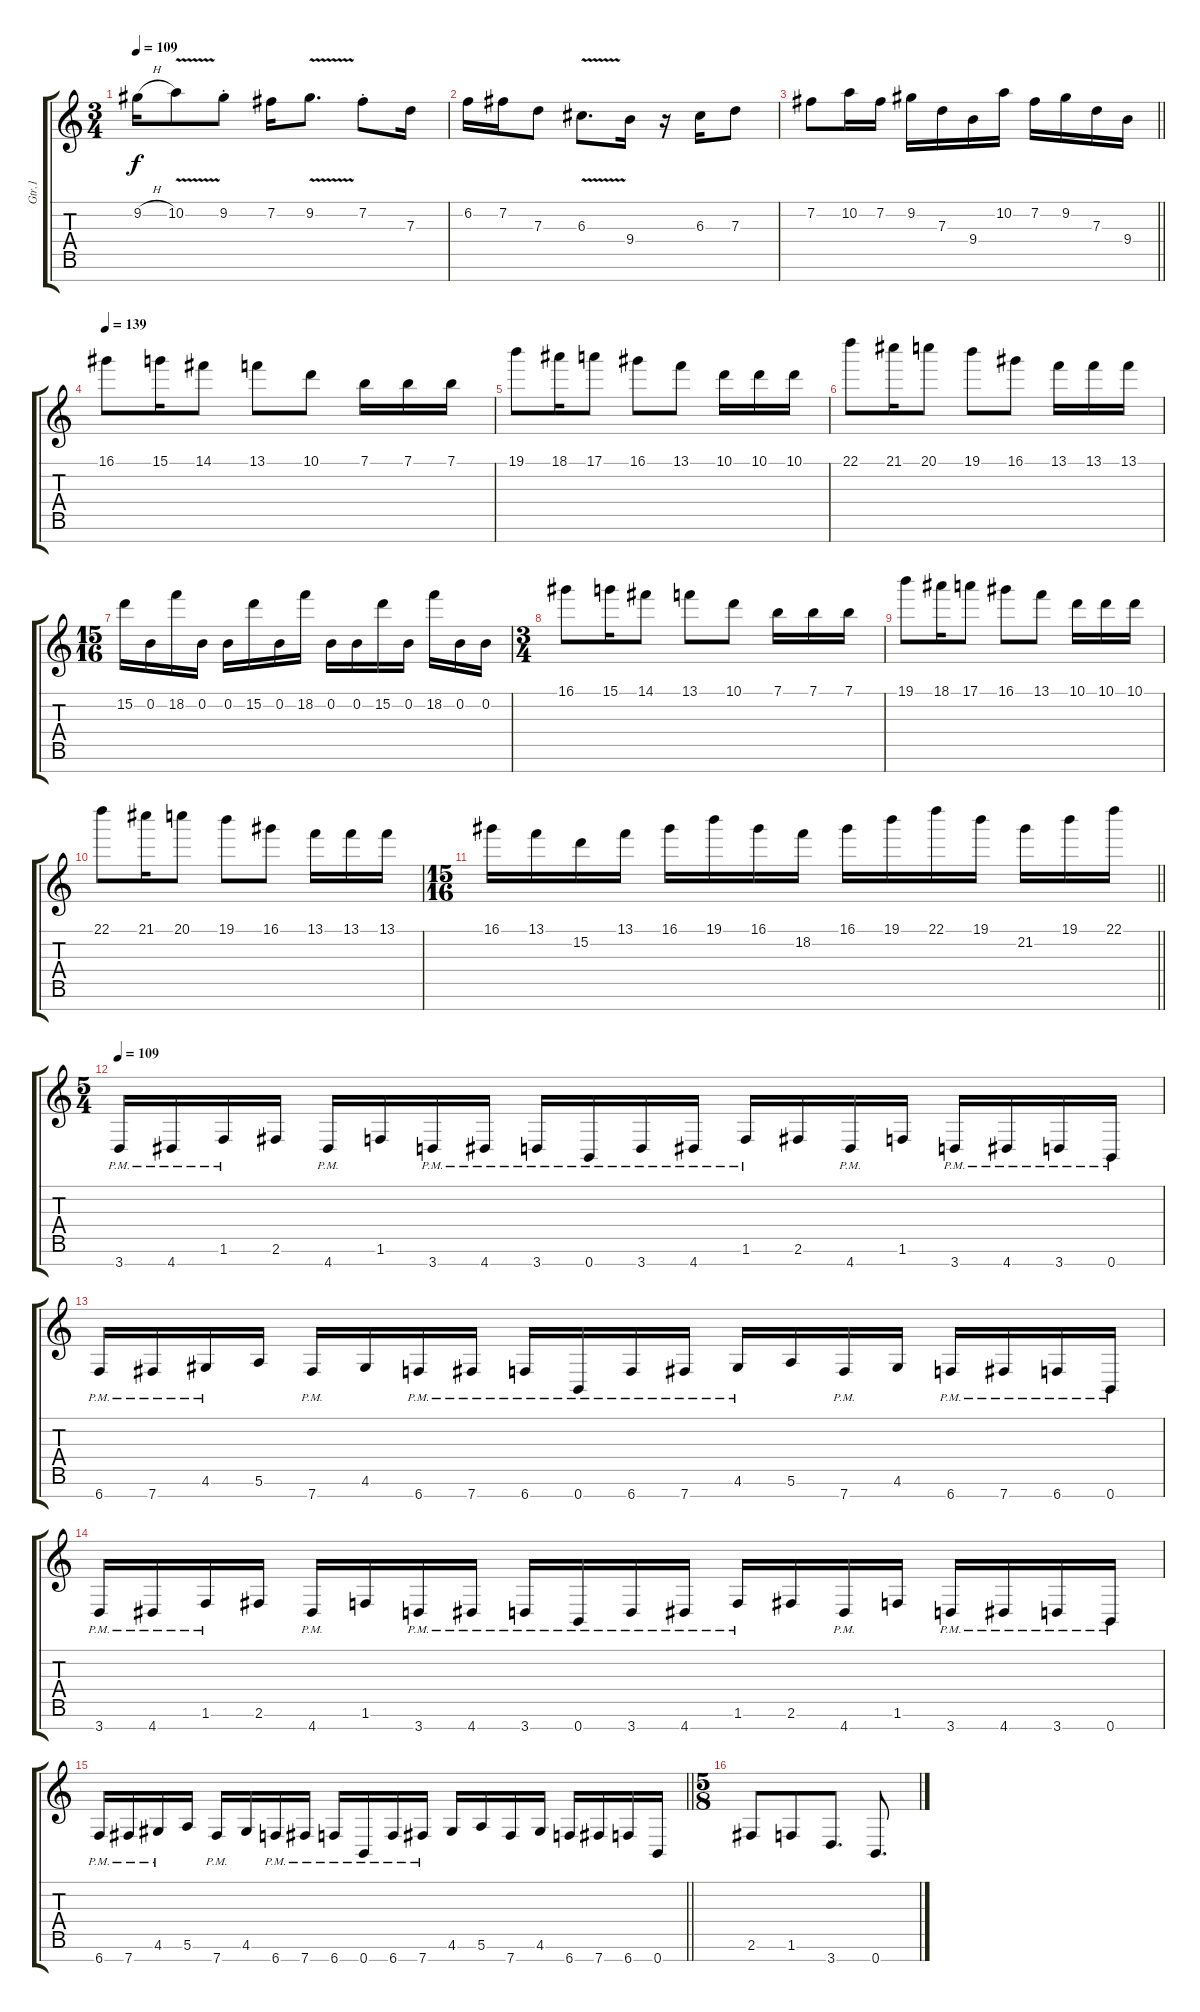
\track ("Gtr.1" "Gtr.1") {instrument distortionguitar}
\staff {score tabs}
\tuning (E4 B3 G3 D3 A2 E2 B1) {hide}
\ts (3 4)
\tempo 109
\clef g2
\ks c
9.2{h}.16{dy f} 10.2{v}.8 9.2{st}.8 7.2.16 9.2{v}.8{d} 7.2{st}.8 7.3.16 |
6.2.16 7.2.16 7.3.8 6.3{v}.8{d} 9.4.16 r.16 6.3.16 7.3.8 |
\barLineRight lightlight
7.2.8 10.2.16 7.2.16 9.2.16 7.3.16 9.4.16 10.2.16 7.2.16 9.2.16 7.3.16 9.4.16 |
\tempo 139
16.1.8{instrument distortionguitar} 15.1.16 14.1.8 13.1.8 10.1.8 7.1.16 7.1.16 7.1.16 |
19.1.8 18.1.16 17.1.8 16.1.8 13.1.8 10.1.16 10.1.16 10.1.16 |
22.1.8 21.1.16 20.1.8 19.1.8 16.1.8 13.1.16 13.1.16 13.1.16 |
\ts (15 16)
15.2.16 0.2.16 18.2.16 0.2.16 0.2.16 15.2.16 0.2.16 18.2.16 0.2.16 0.2.16 15.2.16 0.2.16 18.2.16 0.2.16 0.2.16 |
\ts (3 4)
16.1.8 15.1.16 14.1.8 13.1.8 10.1.8 7.1.16 7.1.16 7.1.16 |
19.1.8 18.1.16 17.1.8 16.1.8 13.1.8 10.1.16 10.1.16 10.1.16 |
22.1.8 21.1.16 20.1.8 19.1.8 16.1.8 13.1.16 13.1.16 13.1.16 |
\ts (15 16)
\barLineRight lightlight
16.1.16 13.1.16 15.2.16 13.1.16 16.1.16 19.1.16 16.1.16 18.2.16 16.1.16 19.1.16 22.1.16 19.1.16 21.2.16 19.1.16 22.1.16 |
\ts (5 4)
\tempo 109
3.7{pm}.16{instrument distortionguitar} 4.7{pm}.16 1.6{pm}.16 2.6.16 4.7{pm}.16 1.6.16 3.7{pm}.16 4.7{pm}.16 3.7{pm}.16 0.7{pm}.16 3.7{pm}.16 4.7{pm}.16 1.6{pm}.16 2.6.16 4.7{pm}.16 1.6.16 3.7{pm}.16 4.7{pm}.16 3.7{pm}.16 0.7{pm}.16 |
6.7{pm}.16 7.7{pm}.16 4.6{pm}.16 5.6.16 7.7{pm}.16 4.6.16 6.7{pm}.16 7.7{pm}.16 6.7{pm}.16 0.7{pm}.16 6.7{pm}.16 7.7{pm}.16 4.6{pm}.16 5.6.16 7.7{pm}.16 4.6.16 6.7{pm}.16 7.7{pm}.16 6.7{pm}.16 0.7{pm}.16 |
3.7{pm}.16 4.7{pm}.16 1.6{pm}.16 2.6.16 4.7{pm}.16 1.6.16 3.7{pm}.16 4.7{pm}.16 3.7{pm}.16 0.7{pm}.16 3.7{pm}.16 4.7{pm}.16 1.6{pm}.16 2.6.16 4.7{pm}.16 1.6.16 3.7{pm}.16 4.7{pm}.16 3.7{pm}.16 0.7{pm}.16 |
\barLineRight lightlight
6.7{pm}.16 7.7{pm}.16 4.6{pm}.16 5.6.16 7.7{pm}.16 4.6.16 6.7{pm}.16 7.7{pm}.16 6.7{pm}.16 0.7{pm}.16 6.7{pm}.16 7.7{pm}.16 4.6.16 5.6.16 7.7.16 4.6.16 6.7.16 7.7.16 6.7.16 0.7.16 |
\ts (5 8)
2.6.8 1.6.8 3.7.8{d} 0.7.8{d}
